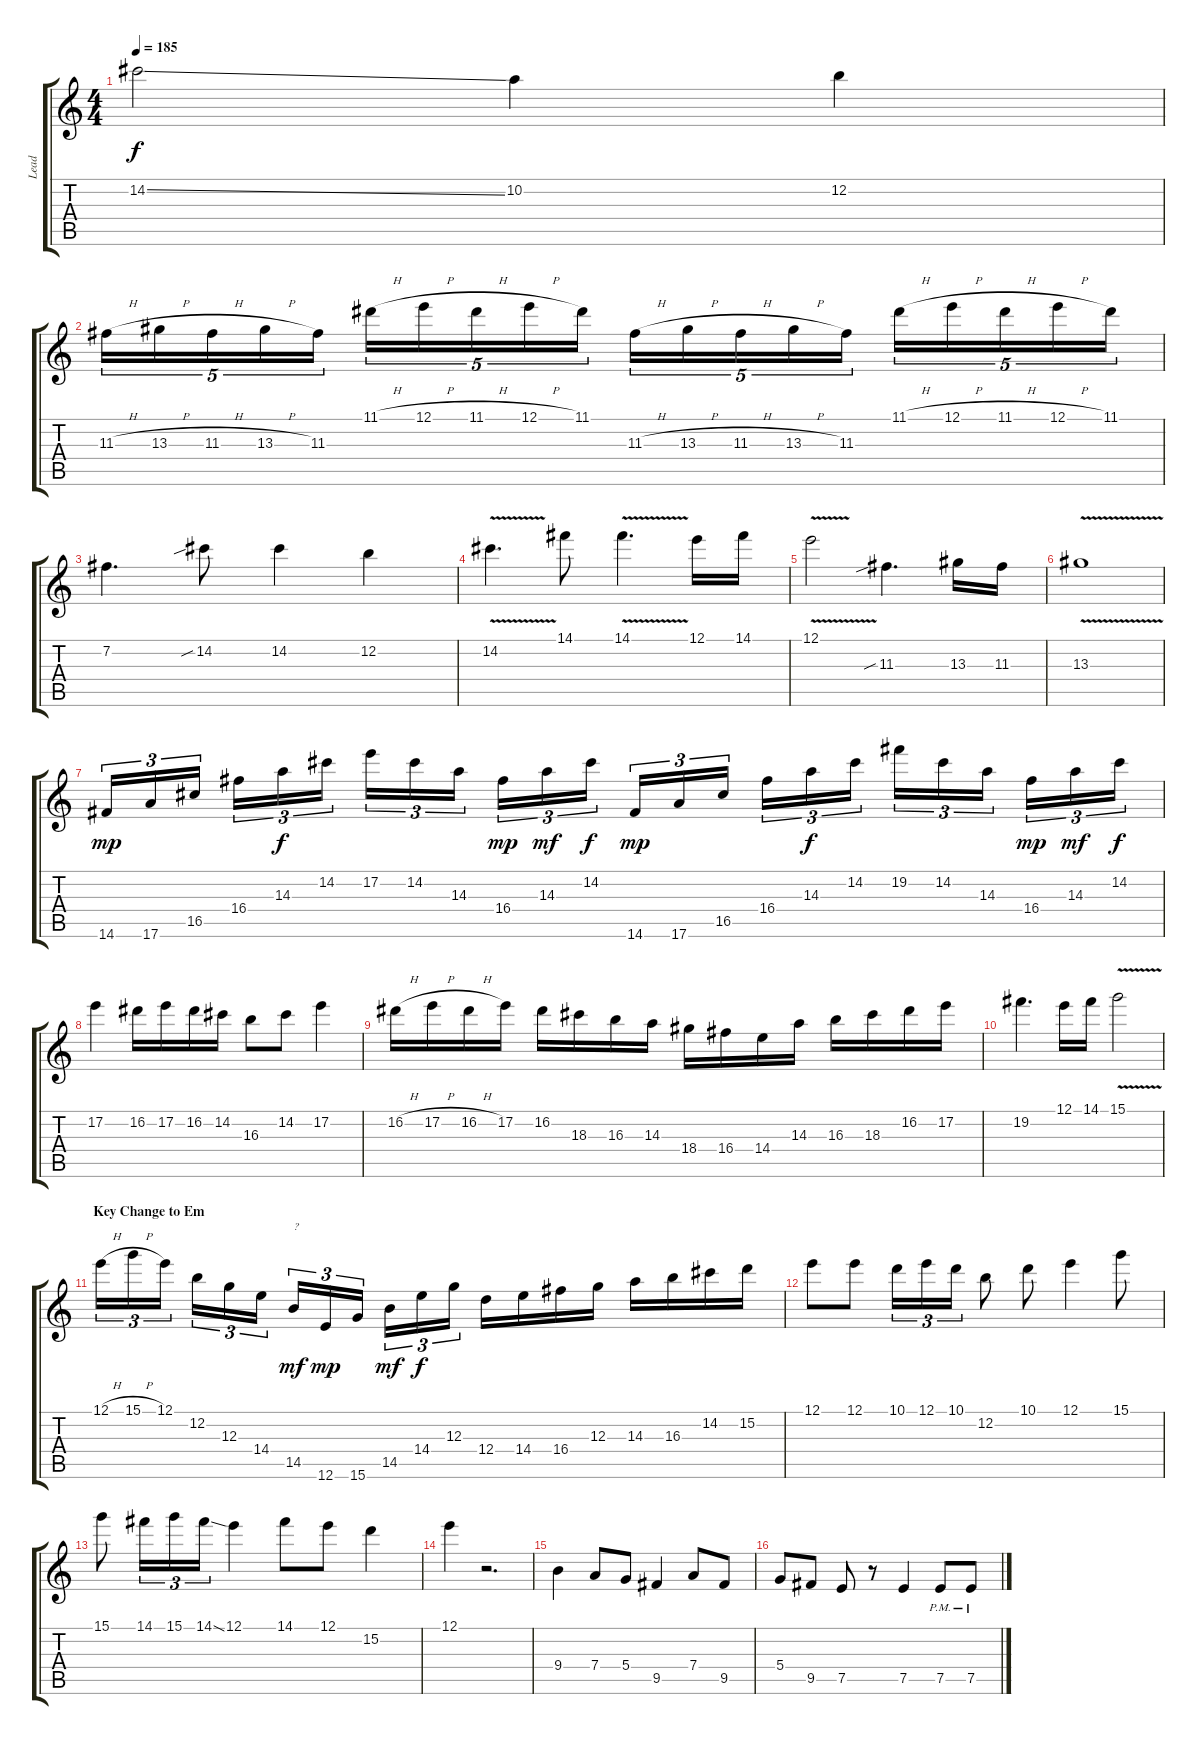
\track ("Lead" "Lead") {instrument distortionguitar}
\staff {score tabs}
\tuning (E4 B3 G3 D3 A2 E2) {hide}
\ts (4 4)
\tempo 185
\clef g2
\ks c
14.2{ss}.2{dy f} 10.2.4 12.2.4 |
11.3{h}.16{tu (5 4)} 13.3{h}.16{tu (5 4)} 11.3{h}.16{tu (5 4)} 13.3{h}.16{tu (5 4)} 11.3.16{tu (5 4)} 11.1{h}.16{tu (5 4)} 12.1{h}.16{tu (5 4)} 11.1{h}.16{tu (5 4)} 12.1{h}.16{tu (5 4)} 11.1.16{tu (5 4)} 11.3{h}.16{tu (5 4)} 13.3{h}.16{tu (5 4)} 11.3{h}.16{tu (5 4)} 13.3{h}.16{tu (5 4)} 11.3.16{tu (5 4)} 11.1{h}.16{tu (5 4)} 12.1{h}.16{tu (5 4)} 11.1{h}.16{tu (5 4)} 12.1{h}.16{tu (5 4)} 11.1.16{tu (5 4)} |
7.2.4{d} 14.2{sib}.8 14.2.4 12.2.4 |
14.2{v}.4{d} 14.1.8 14.1{v}.4{d} 12.1.16 14.1.16 |
12.1{v}.2 11.3{sib}.4{d} 13.3.16 11.3.16 |
13.3{v}.1 |
14.6.16{tu (3 2) dy mp instrument overdrivenguitar} 17.6.16{tu (3 2)} 16.5.16{tu (3 2)} 16.4.16{tu (3 2)} 14.3.16{tu (3 2) dy f} 14.2.16{tu (3 2)} 17.2.16{tu (3 2)} 14.2.16{tu (3 2)} 14.3.16{tu (3 2)} 16.4.16{tu (3 2) dy mp} 14.3.16{tu (3 2) dy mf} 14.2.16{tu (3 2) dy f} 14.6.16{tu (3 2) dy mp} 17.6.16{tu (3 2)} 16.5.16{tu (3 2)} 16.4.16{tu (3 2)} 14.3.16{tu (3 2) dy f} 14.2.16{tu (3 2)} 19.2.16{tu (3 2)} 14.2.16{tu (3 2)} 14.3.16{tu (3 2)} 16.4.16{tu (3 2) dy mp} 14.3.16{tu (3 2) dy mf} 14.2.16{tu (3 2) dy f} |
17.2.4 16.2.16 17.2.16 16.2.16 14.2.16 16.3.8 14.2.8 17.2.4 |
16.2{h}.16 17.2{h}.16 16.2{h}.16 17.2.16 16.2.16 18.3.16 16.3.16 14.3.16 18.4.16 16.4.16 14.4.16 14.3.16 16.3.16 18.3.16 16.2.16 17.2.16 |
19.2.4{d} 12.1.16 14.1.16 15.1{v}.2 |
\section ("" "Key Change to Em")
12.1{h}.16{tu (3 2)} 15.1{h}.16{tu (3 2)} 12.1.16{tu (3 2)} 12.2.16{tu (3 2)} 12.3.16{tu (3 2)} 14.4.16{tu (3 2)} 14.5.16{tu (3 2) txt "?" dy mf} 12.6.16{tu (3 2) dy mp} 15.6.16{tu (3 2)} 14.5.16{tu (3 2) dy mf} 14.4.16{tu (3 2) dy f} 12.3.16{tu (3 2)} 12.4.16 14.4.16 16.4.16 12.3.16 14.3.16 16.3.16 14.2.16 15.2.16 |
12.1.8 12.1.8 10.1.16{tu (3 2)} 12.1.16{tu (3 2)} 10.1.16{tu (3 2)} 12.2.8 10.1.8 12.1.4 15.1.8 |
15.1.8 14.1.16{tu (3 2)} 15.1.16{tu (3 2)} 14.1{ss}.16{tu (3 2)} 12.1.4 14.1.8 12.1.8 15.2.4 |
12.1.4 r.2{d} |
9.4.4{instrument distortionguitar} 7.4.8 5.4.8 9.5.4 7.4.8 9.5.8 |
5.4.8 9.5.8 7.5.8 r.8 7.5.4 7.5{pm}.8 7.5{pm}.8
